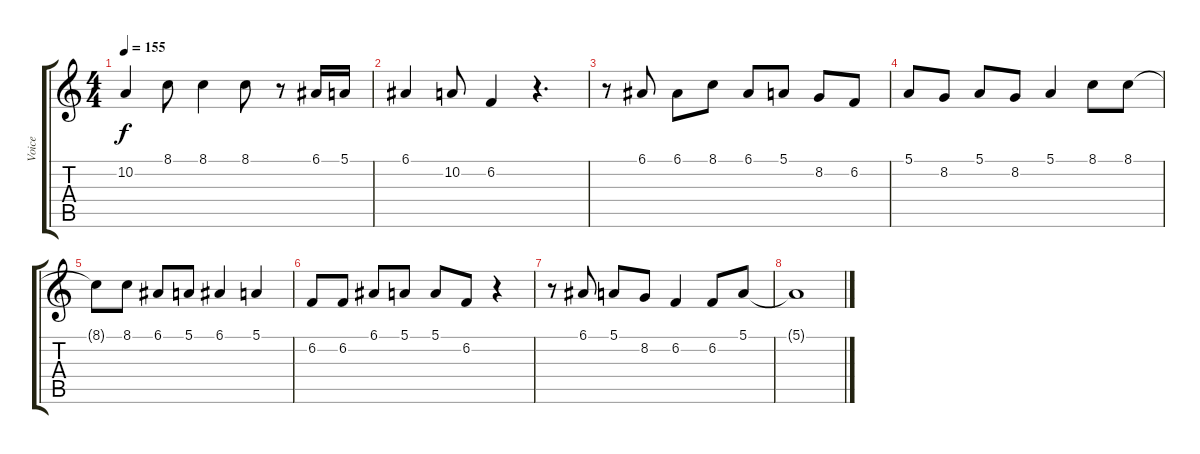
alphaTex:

\track ("Voice" "Voice") {instrument acousticgrandpiano}
\staff {score tabs}
\tuning (E4 B3 G3 D3 A2 E2) {hide}
\ts (4 4)
\tempo 155
\clef g2
\ks c
10.2.4{dy f} 8.1.8 8.1.4 8.1.8 r.8 6.1.16 5.1.16 |
6.1.4 10.2.8 6.2.4 r.4{d} |
r.8 6.1.8 6.1.8 8.1.8 6.1.8 5.1.8 8.2.8 6.2.8 |
5.1.8 8.2.8 5.1.8 8.2.8 5.1.4 8.1.8 8.1.8 |
8.1{t}.8 8.1.8 6.1.8 5.1.8 6.1.4 5.1.4 |
6.2.8 6.2.8 6.1.8 5.1.8 5.1.8 6.2.8 r.4 |
r.8 6.1.8 5.1.8 8.2.8 6.2.4 6.2.8 5.1.8 |
5.1{t}.1
